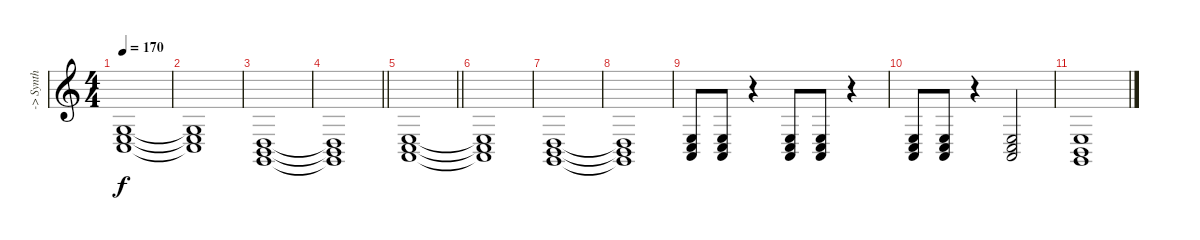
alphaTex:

\track ("-> Synth" "-> Synth") {instrument lead1square}
\staff {score}
\tuning (E4 B3 G3 D3 A2 E2) {hide}
\ts (4 4)
\tempo 170
\clef g2
\ks c
(0.3 2.4 3.5).1{dy f} |
(0.3{t} 2.4{t} 3.5{t}).1 |
(0.4 2.5 3.6).1 |
\barLineRight lightlight
(0.4{t} 2.5{t} 3.6{t}).1 |
\barLineRight lightlight
(2.4 3.5 5.6).1 |
(2.4{t} 3.5{t} 5.6{t}).1 |
(0.4 2.5 3.6).1 |
(0.4{t} 2.5{t} 3.6{t}).1 |
(2.4 3.5 5.6).8 (2.4 0.5 8.6).8 r.4 (2.4 3.5 5.6).8 (2.4 0.5 8.6).8 r.4 |
(2.4 3.5 5.6).8 (2.4 0.5 8.6).8 r.4 (2.4 3.5 5.6).2 |
(2.4 2.5 3.6).1
